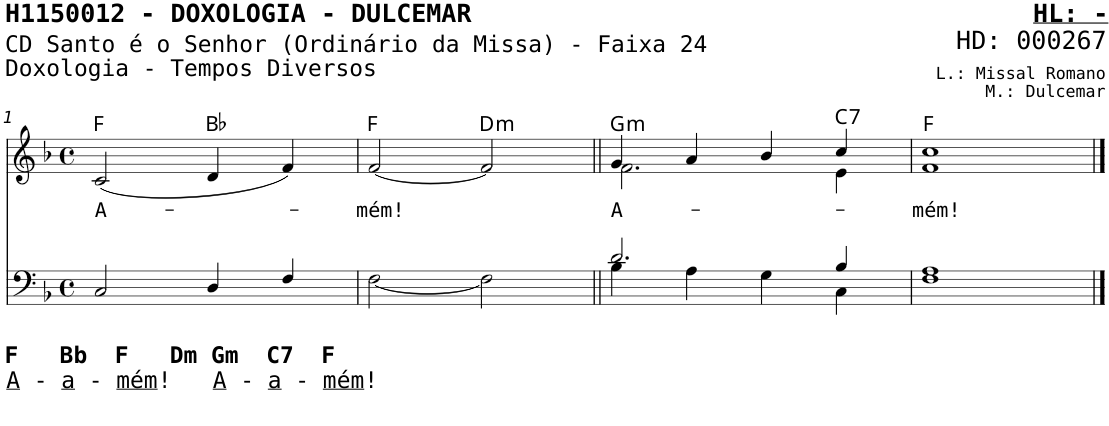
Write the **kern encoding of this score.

**kern	**kern	**text	**harte
*part2	*part1	*part1	*part1
*staff2	*staff1	*staff1	*
*I"Homens	*I"Mulheres	*	*
*stria5	*stria5	*	*
*clefF4	*clefG2	*	*
*k[b-]	*k[b-]	*	*
*M4/4	*M4/4	*	*
*met(c)	*met(c)	*	*
=1	=1	=1	=1
*^	*	*	*
!LO:TX:b:B:t=F   Bb  F   Dm Gm  C7  F	!	!	!	!
!LO:TX:b:t=A	!	!	!	!
!LO:TX:b:t=-	!	!	!	!
!LO:TX:b:t=a	!	!	!	!
!LO:TX:b:t=-	!	!	!	!
!LO:TX:b:t=mém	!	!	!	!
!LO:TX:b:t=!	!	!	!	!
!LO:TX:b:t=A	!	!	!	!
!LO:TX:b:t=-	!	!	!	!
!LO:TX:b:t=a	!	!	!	!
!LO:TX:b:t=-	!	!	!	!
!LO:TX:b:t=mém	!	!	!	!
!LO:TX:b:t=!	!	!	!	!
!	!	!	!LO:LY:b	!
1ryy	2C/	(2c/	A-	F:maj
.	4D/	4d/	.	Bb:maj
.	4F/	4f/)	.	.
=2	=2	=2	=2	=2
!	!	!	!LO:LY:b	!
1ryy	[2F\	[2f/	-mém!	F:maj
!	!	!	!	!LO:H:kt=m
.	2F\]	2f/]	.	D:min
=3||	=3||	=3||	=3||	=3||
*	*^	*	*	*
!	!	!	!	!LO:LY:b	!LO:H:kt=m
*	*	*	*^	*	*
1ryy	2.d/	4B-\	4g/	2.f\	A-	G:min
.	.	4A\	4a/	.	.	.
.	.	4G\	4b-/	.	.	.
!	!	!	!	!	!	!LO:H:kt=7
.	4B-/	4C\	4cc/	4e\	.	C:7
=4	=4	=4	=4	=4	=4	=4
!	!	!	!	!	!LO:LY:b	!
1ryy	1A	1F	1cc	1f	-mém!	F:maj
*v	*v	*v	*	*	*	*
*	*v	*v	*	*
==	==	==	==
*-	*-	*-	*-
